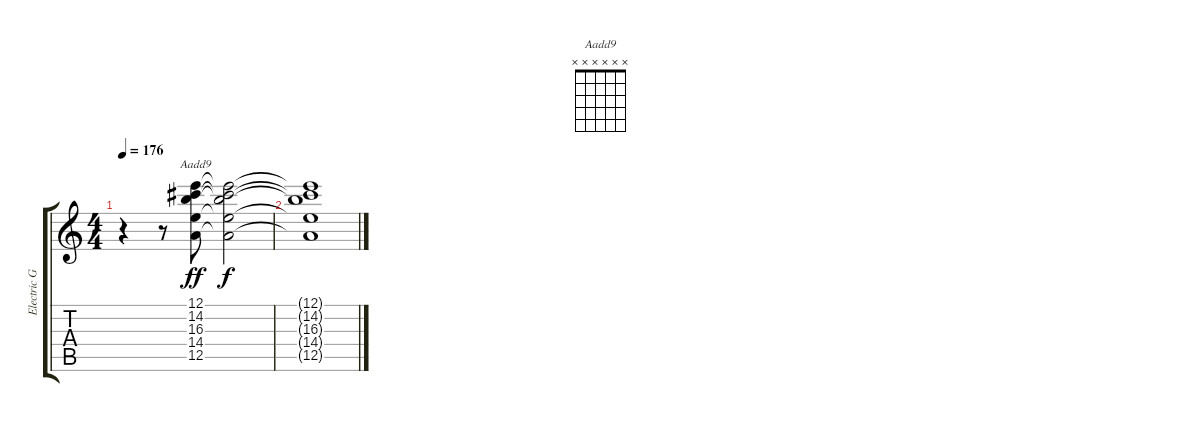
\track ("Electric Guitar 2" "Electric G") {instrument distortionguitar}
\staff {score tabs}
\tuning (E4 B3 G3 D3 A2 E2) {hide}
\chord ("Aadd9" x x x x x x) {firstfret 0}
\ts (4 4)
\tempo 176
\clef g2
\ks c
r.4{dy f} r.8 (12.1 14.2 16.3 14.4 12.5).8{ch "Aadd9" dy ff volume 12 balance 8} (12.1{t} 14.2{t} 16.3{t} 14.4{t} 12.5{t}).2{dy f} |
(12.1{t} 14.2{t} 16.3{t} 14.4{t} 12.5{t}).1
